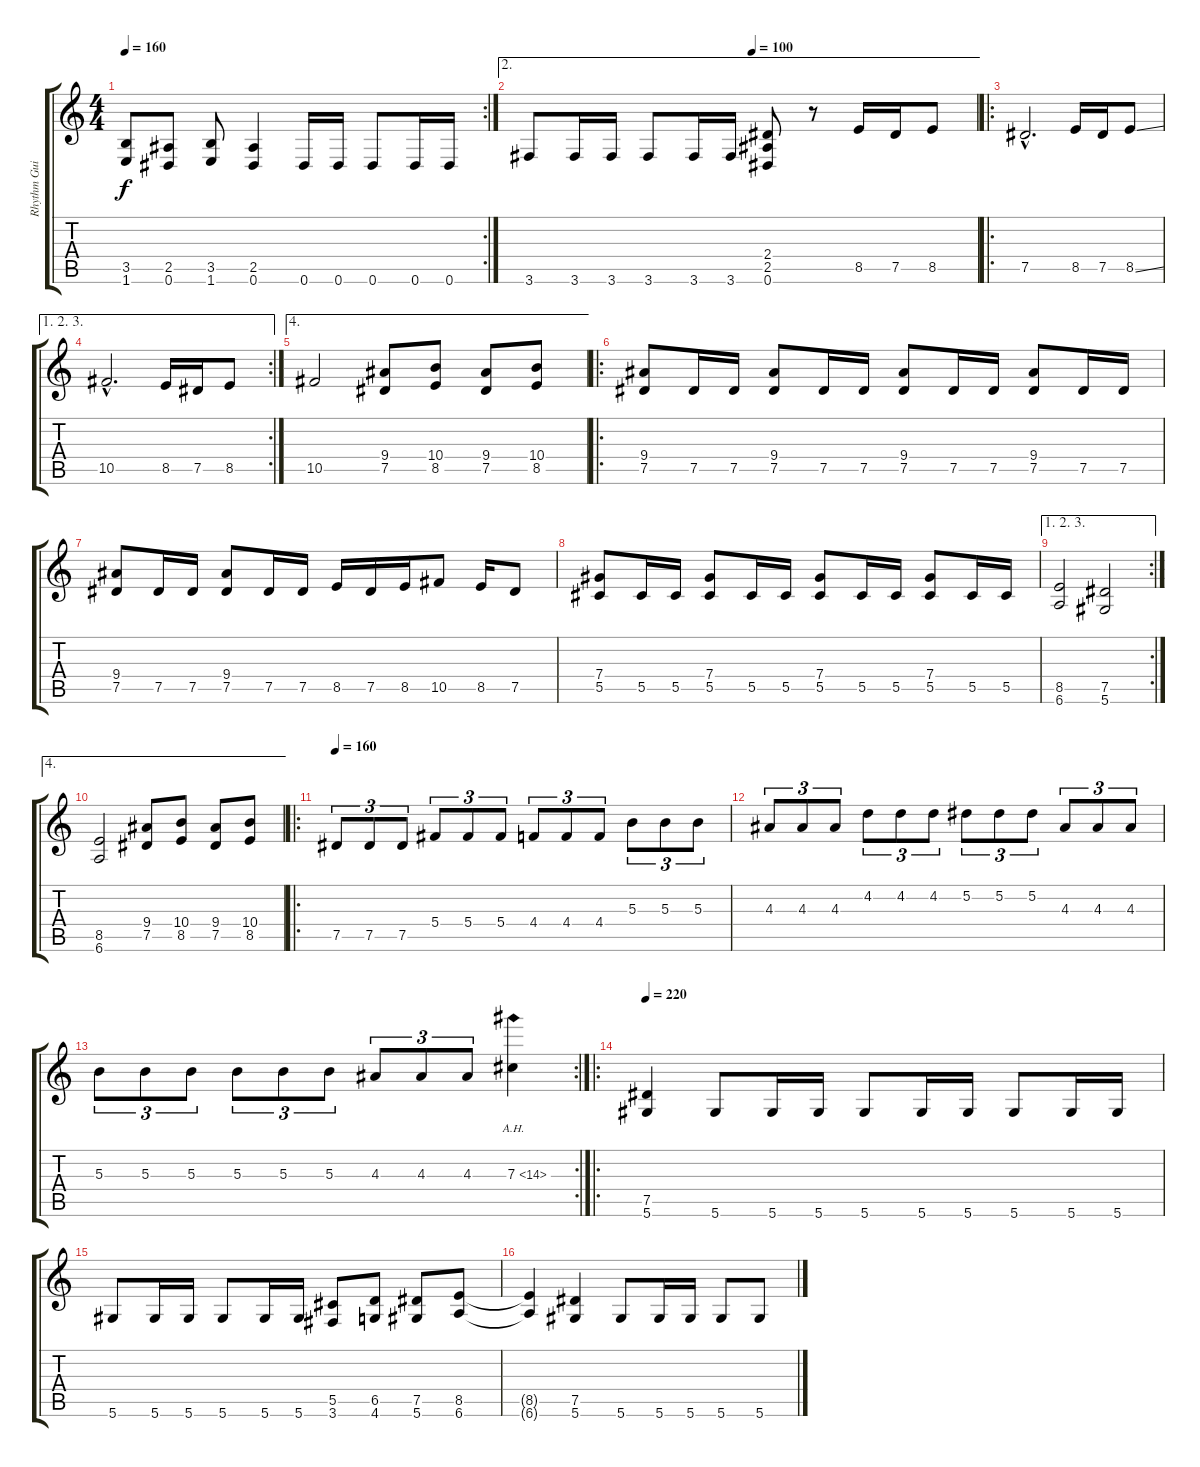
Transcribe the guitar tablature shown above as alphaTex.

\track ("Rhythm Guitar" "Rhythm Gui") {instrument distortionguitar}
\staff {score tabs}
\tuning (Eb4 Bb3 Gb3 Db3 Ab2 Eb2) {hide}
\rc 2
\ts (4 4)
\tempo 160
\clef g2
\ks c
(3.5 1.6).8{dy f} (2.5 0.6).8 (3.5 1.6).8 (2.5 0.6).4 0.6.16 0.6.16 0.6.8 0.6.16 0.6.16 |
\ae 2
\tempo (100 0.5)
3.6.8 3.6.16 3.6.16 3.6.8 3.6.16 3.6.16 (2.4 2.5 0.6).8 r.8 8.5.16 7.5.16 8.5.8 |
\ro
7.5{hac}.2{d} 8.5.16 7.5.16 8.5{ss}.8 |
\ae (1 2 3)
\rc 2
10.5{hac}.2{d} 8.5.16 7.5.16 8.5.8 |
\ae 4
10.5.2 (9.4 7.5).8 (10.4 8.5).8 (9.4 7.5).8 (10.4 8.5).8 |
\ro
(9.4 7.5).8 7.5.16 7.5.16 (9.4 7.5).8 7.5.16 7.5.16 (9.4 7.5).8 7.5.16 7.5.16 (9.4 7.5).8 7.5.16 7.5.16 |
(9.4 7.5).8 7.5.16 7.5.16 (9.4 7.5).8 7.5.16 7.5.16 8.5.16 7.5.16 8.5.16 10.5.8 8.5.16 7.5.8 |
(7.4 5.5).8 5.5.16 5.5.16 (7.4 5.5).8 5.5.16 5.5.16 (7.4 5.5).8 5.5.16 5.5.16 (7.4 5.5).8 5.5.16 5.5.16 |
\ae (1 2 3)
\rc 2
(8.5 6.6).2 (7.5 5.6).2 |
\ae 4
(8.5 6.6).2 (9.4 7.5).8 (10.4 8.5).8 (9.4 7.5).8 (10.4 8.5).8 |
\ro
\tempo 160
7.5.8{tu (3 2)} 7.5.8{tu (3 2)} 7.5.8{tu (3 2)} 5.4.8{tu (3 2)} 5.4.8{tu (3 2)} 5.4.8{tu (3 2)} 4.4.8{tu (3 2)} 4.4.8{tu (3 2)} 4.4.8{tu (3 2)} 5.3.8{tu (3 2)} 5.3.8{tu (3 2)} 5.3.8{tu (3 2)} |
4.3.8{tu (3 2)} 4.3.8{tu (3 2)} 4.3.8{tu (3 2)} 4.2.8{tu (3 2)} 4.2.8{tu (3 2)} 4.2.8{tu (3 2)} 5.2.8{tu (3 2)} 5.2.8{tu (3 2)} 5.2.8{tu (3 2)} 4.3.8{tu (3 2)} 4.3.8{tu (3 2)} 4.3.8{tu (3 2)} |
\rc 2
5.3.8{tu (3 2)} 5.3.8{tu (3 2)} 5.3.8{tu (3 2)} 5.3.8{tu (3 2)} 5.3.8{tu (3 2)} 5.3.8{tu (3 2)} 4.3.8{tu (3 2)} 4.3.8{tu (3 2)} 4.3.8{tu (3 2)} 7.3{ah 7}.4 |
\ro
\tempo 220
(7.5 5.6).4 5.6.8 5.6.16 5.6.16 5.6.8 5.6.16 5.6.16 5.6.8 5.6.16 5.6.16 |
5.6.8 5.6.16 5.6.16 5.6.8 5.6.16 5.6.16 (5.5 3.6).8 (6.5 4.6).8 (7.5 5.6).8 (8.5 6.6).8 |
(8.5{t} 6.6{t}).4 (7.5 5.6).4 5.6.8 5.6.16 5.6.16 5.6.8 5.6.8
